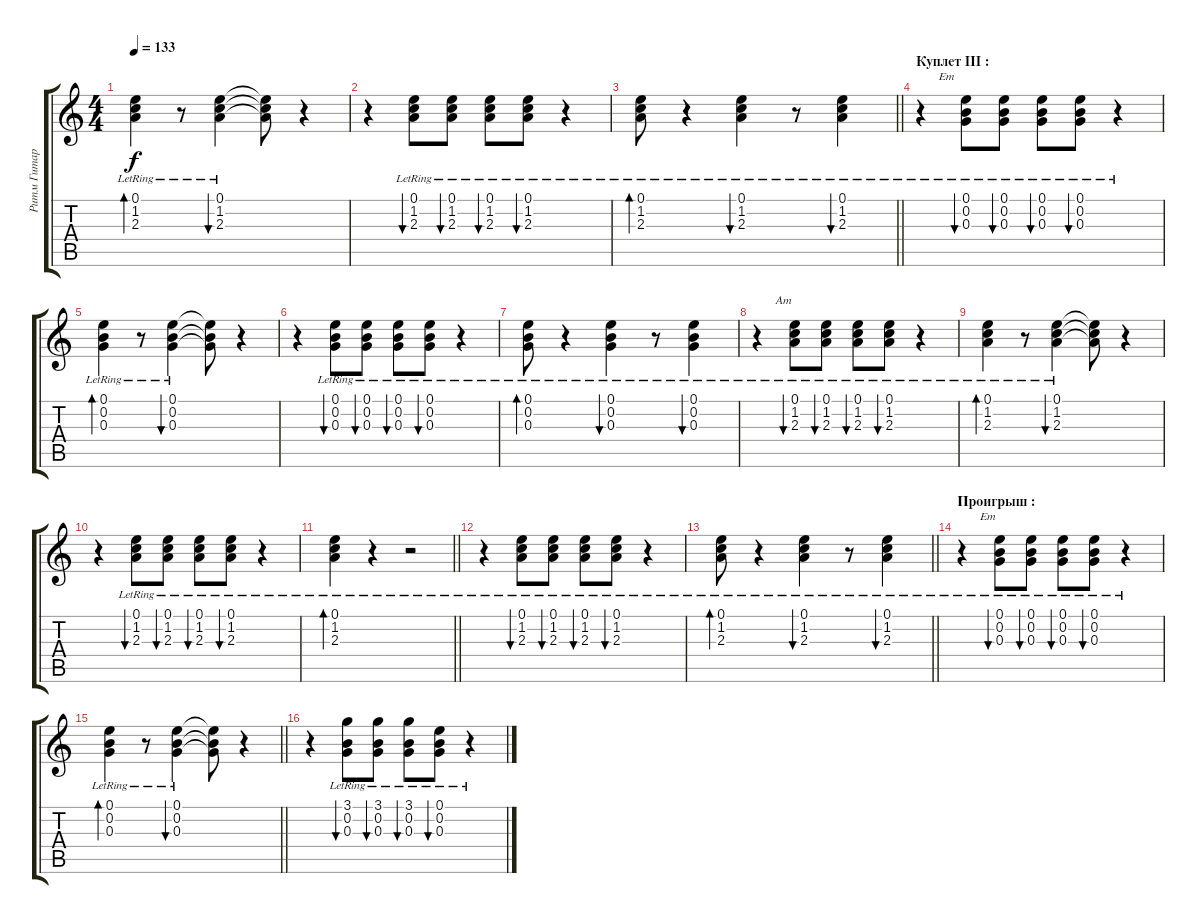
\track ("Ритм Гитара 2" "Ритм Гитар") {instrument electricguitarclean}
\staff {score tabs}
\tuning (E4 B3 G3 D3 A2 E2) {hide}
\ts (4 4)
\tempo 133
\clef g2
\ks c
(0.1{lr} 1.2{lr} 2.3{lr}).4{bd 30 dy f} r.8 (0.1{lr} 1.2{lr} 2.3{lr}).4{bu 30} (0.1{t} 1.2{t} 2.3{t}).8 r.4 |
r.4 (0.1{lr} 1.2{lr} 2.3{lr}).8{bu 30} (0.1{lr} 1.2{lr} 2.3{lr}).8{bu 30} (0.1{lr} 1.2{lr} 2.3{lr}).8{bu 30} (0.1{lr} 1.2{lr} 2.3{lr}).8{bu 30} r.4 |
\barLineRight lightlight
(0.1{lr} 1.2{lr} 2.3{lr}).8{bd 30} r.4 (0.1{lr} 1.2{lr} 2.3{lr}).4{bu 30} r.8 (0.1{lr} 1.2{lr} 2.3{lr}).4{bu 30} |
\section ("" "Куплет III :")
r.4{txt "      Em"} (0.1{lr} 0.2{lr} 0.3{lr}).8{bu 30} (0.1{lr} 0.2{lr} 0.3{lr}).8{bu 30} (0.1{lr} 0.2{lr} 0.3{lr}).8{bu 30} (0.1{lr} 0.2{lr} 0.3{lr}).8{bu 30} r.4 |
(0.1{lr} 0.2{lr} 0.3{lr}).4{bd 30} r.8 (0.1{lr} 0.2{lr} 0.3{lr}).4{bu 30} (0.1{t} 0.2{t} 0.3{t}).8 r.4 |
r.4 (0.1{lr} 0.2{lr} 0.3{lr}).8{bu 30} (0.1{lr} 0.2{lr} 0.3{lr}).8{bu 30} (0.1{lr} 0.2{lr} 0.3{lr}).8{bu 30} (0.1{lr} 0.2{lr} 0.3{lr}).8{bu 30} r.4 |
(0.1{lr} 0.2{lr} 0.3{lr}).8{bd 30} r.4 (0.1{lr} 0.2{lr} 0.3{lr}).4{bu 30} r.8 (0.1{lr} 0.2{lr} 0.3{lr}).4{bu 30} |
r.4{txt "      Am"} (0.1{lr} 1.2{lr} 2.3{lr}).8{bu 30} (0.1{lr} 1.2{lr} 2.3{lr}).8{bu 30} (0.1{lr} 1.2{lr} 2.3{lr}).8{bu 30} (0.1{lr} 1.2{lr} 2.3{lr}).8{bu 30} r.4 |
(0.1{lr} 1.2{lr} 2.3{lr}).4{bd 30} r.8 (0.1{lr} 1.2{lr} 2.3{lr}).4{bu 30} (0.1{t} 1.2{t} 2.3{t}).8 r.4 |
r.4 (0.1{lr} 1.2{lr} 2.3{lr}).8{bu 30} (0.1{lr} 1.2{lr} 2.3{lr}).8{bu 30} (0.1{lr} 1.2{lr} 2.3{lr}).8{bu 30} (0.1{lr} 1.2{lr} 2.3{lr}).8{bu 30} r.4 |
\barLineRight lightlight
(0.1{lr} 1.2{lr} 2.3{lr}).4{bd 30} r.4 r.2 |
r.4 (0.1{lr} 1.2{lr} 2.3{lr}).8{bu 30} (0.1{lr} 1.2{lr} 2.3{lr}).8{bu 30} (0.1{lr} 1.2{lr} 2.3{lr}).8{bu 30} (0.1{lr} 1.2{lr} 2.3{lr}).8{bu 30} r.4 |
\barLineRight lightlight
(0.1{lr} 1.2{lr} 2.3{lr}).8{bd 30} r.4 (0.1{lr} 1.2{lr} 2.3{lr}).4{bu 30} r.8 (0.1{lr} 1.2{lr} 2.3{lr}).4{bu 30} |
\section ("" "Проигрыш :")
r.4{txt "      Em"} (0.1{lr} 0.2{lr} 0.3{lr}).8{bu 30} (0.1{lr} 0.2{lr} 0.3{lr}).8{bu 30} (0.1{lr} 0.2{lr} 0.3{lr}).8{bu 30} (0.1{lr} 0.2{lr} 0.3{lr}).8{bu 30} r.4 |
\barLineRight lightlight
(0.1{lr} 0.2{lr} 0.3{lr}).4{bd 30} r.8 (0.1{lr} 0.2{lr} 0.3{lr}).4{bu 30} (0.1{t} 0.2{t} 0.3{t}).8 r.4 |
r.4 (3.1{lr} 0.2{lr} 0.3{lr}).8{bu 30} (3.1{lr} 0.2{lr} 0.3{lr}).8{bu 30} (3.1{lr} 0.2{lr} 0.3{lr}).8{bu 30} (0.1{lr} 0.2{lr} 0.3{lr}).8{bu 30} r.4
